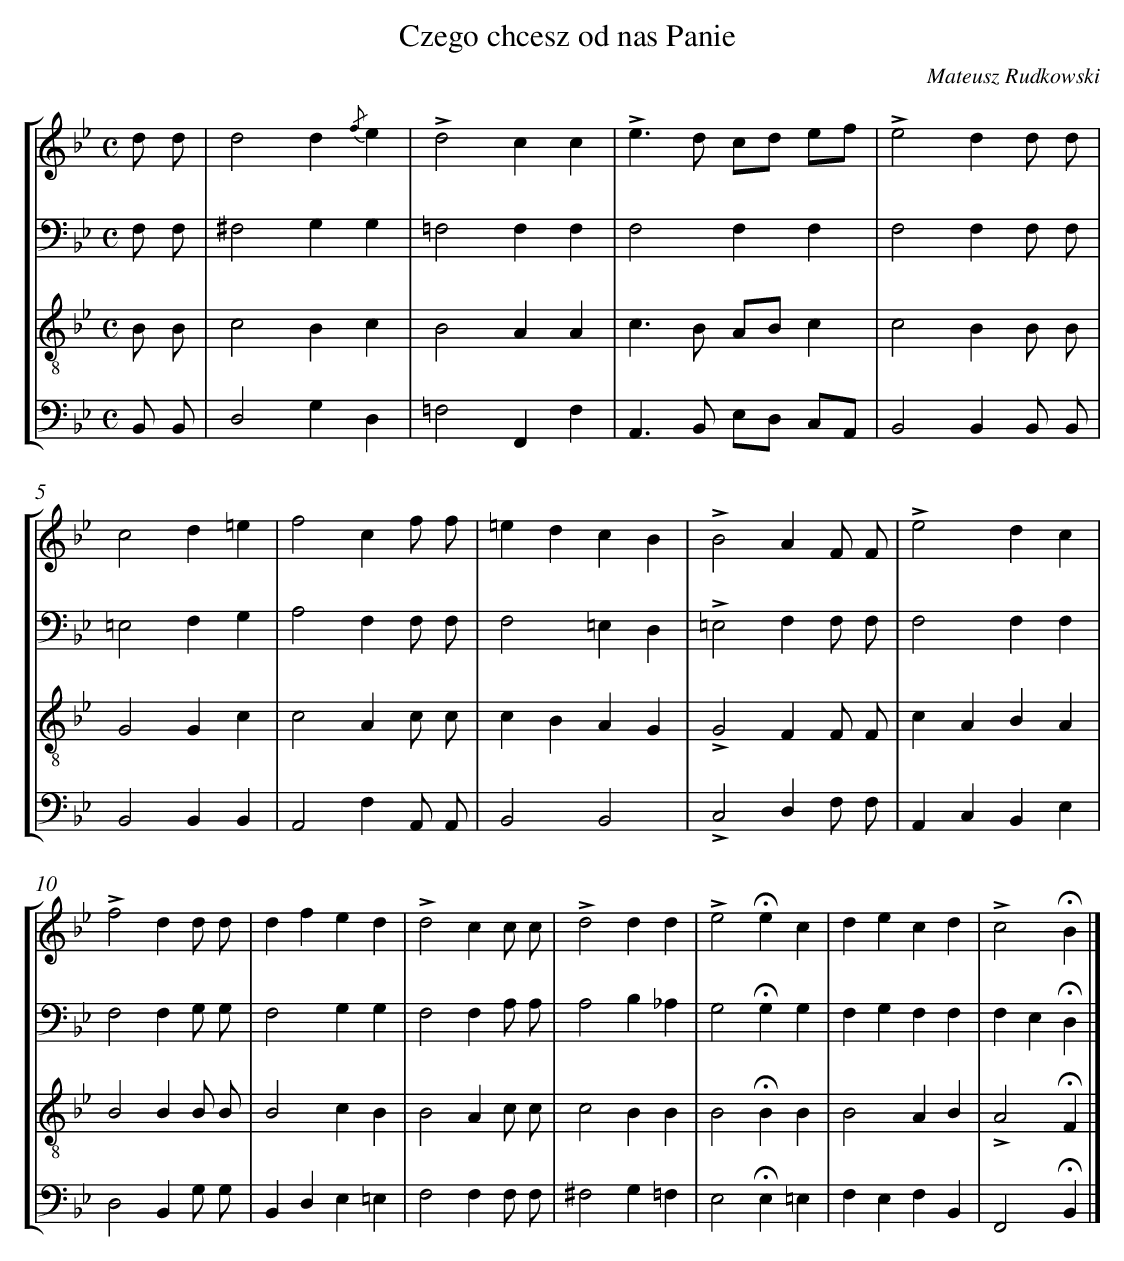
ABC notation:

X:1
T: Czego chcesz od nas Panie
C: Mateusz Rudkowski
L: 1/4
M: C
%%staves [1 2 3 4]
V: 1 clef=treble
V: 2 clef=bass
V: 3 clef=treble-8
V: 4 clef=bass
K: Bb
[V:1] d/ d/ [I:setbarnb 1]|
[V:2] F,/ F,/ |
[V:3] B/ B/ |
[V:4] B,,/ B,,/ |
[V:1] d2d{/f}e |
[V:2] ^F,2G,G, |
[V:3] c2Bc |
[V:4] D,2G,D, |
[V:1] !accent!d2cc |
[V:2] =F,2F,F, |
[V:3] B2AA |
[V:4] =F,2F,,F, |
[V:1] !accent!e>d c/d/ e/f/ |
[V:2] F,2F,F, |
[V:3] c>B A/B/c |
[V:4] A,,>B,, E,/D,/ C,/A,,/ |
[V:1] !accent!e2dd/ d/ |
[V:2] F,2F,F,/ F,/ |
[V:3] c2BB/ B/ |
[V:4] B,,2B,,B,,/ B,,/ |
[V:1] c2d=e |
[V:2] =E,2F,G, |
[V:3] G2Gc |
[V:4] B,,2B,,B,, |
[V:1] f2cf/ f/ |
[V:2] A,2F,F,/ F,/ |
[V:3] c2Ac/ c/ |
[V:4] A,,2F,A,,/ A,,/ |
[V:1] =edcB |
[V:2] F,2=E,D, |
[V:3] cBAG |
[V:4] B,,2B,,2 |
[V:1] !accent!B2AF/ F/ |
[V:2] !accent!=E,2F,F,/ F,/ |
[V:3] !accent!G2FF/ F/ |
[V:4] !accent!C,2D,F,/ F,/ |
[V:1] !accent!e2dc |
[V:2] F,2F,F, |
[V:3] cABA |
[V:4] A,,C,B,,E, |
[V:1] !accent!f2dd/ d/ |
[V:2] F,2F,G,/ G,/ |
[V:3] B2BB/ B/ |
[V:4] D,2B,,G,/ G,/ |
[V:1] dfed |
[V:2] F,2G,G, |
[V:3] B2cB |
[V:4] B,,D,E,=E, |
[V:1] !accent!d2cc/ c/ |
[V:2] F,2F,A,/ A,/ |
[V:3] B2Ac/ c/ |
[V:4] F,2F,F,/ F,/ |
[V:1] !accent!d2dd |
[V:2] A,2B,_A, |
[V:3] c2BB |
[V:4] ^F,2G,=F, |
[V:1] !accent!e2!fermata!ec |
[V:2] G,2!fermata!G,G, |
[V:3] B2!fermata!BB |
[V:4] E,2!fermata!E,=E, |
[V:1] decd |
[V:2] F,G,F,F, |
[V:3] B2AB |
[V:4] F,E,F,B,, |
[V:1] !accent!c2!fermata!B |]
[V:2] F,E,!fermata!D, |]
[V:3] !accent!A2!fermata!F |]
[V:4] F,,2!fermata!B,, |]
